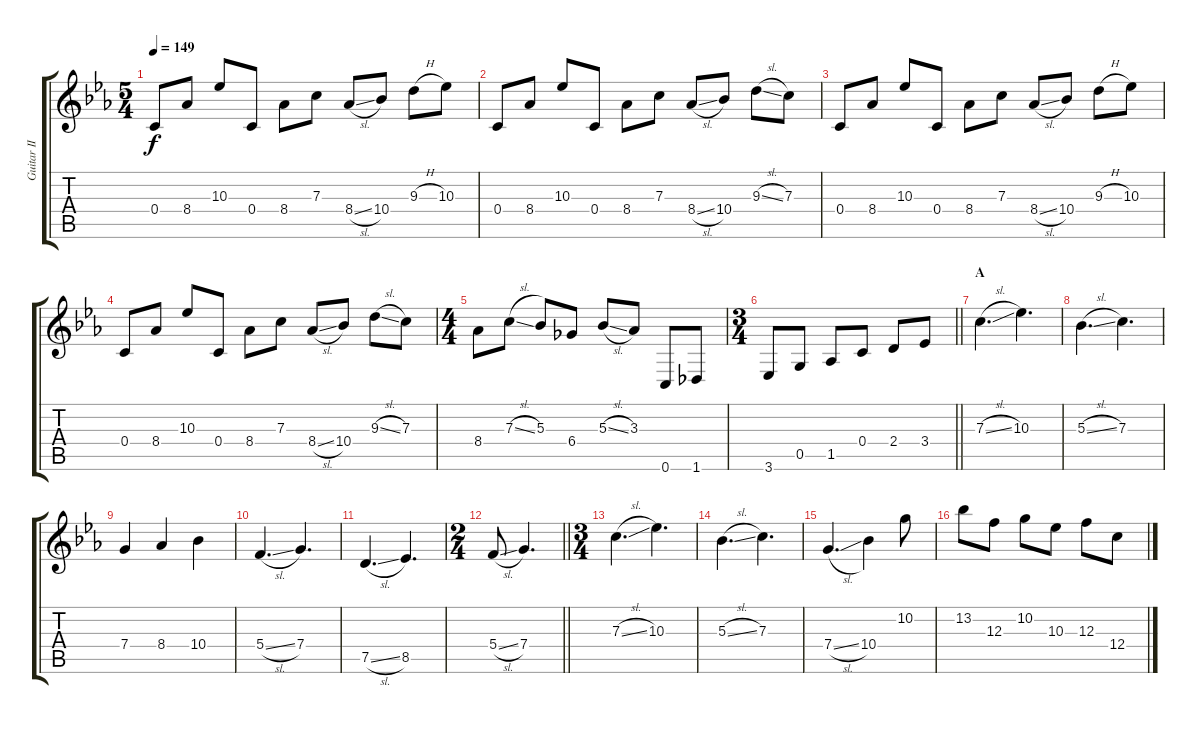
\track ("Guitar II" "Guitar II") {instrument overdrivenguitar}
\staff {score tabs}
\tuning (D4 A3 F3 C3 G2 C2) {hide}
\ts (5 4)
\tempo 149
\clef g2
\ks cminor
0.4.8{dy f} 8.4.8 10.3.8 0.4.8 8.4.8 7.3.8 8.4{sl}.8 10.4.8 9.3{h}.8 10.3.8 |
0.4.8 8.4.8 10.3.8 0.4.8 8.4.8 7.3.8 8.4{sl}.8 10.4.8 9.3{sl}.8 7.3.8 |
0.4.8 8.4.8 10.3.8 0.4.8 8.4.8 7.3.8 8.4{sl}.8 10.4.8 9.3{h}.8 10.3.8 |
0.4.8 8.4.8 10.3.8 0.4.8 8.4.8 7.3.8 8.4{sl}.8 10.4.8 9.3{sl}.8 7.3.8 |
\ts (4 4)
8.4.8 7.3{sl}.8 5.3.8 6.4.8 5.3{sl}.8 3.3.8 0.6.8 1.6.8 |
\ts (3 4)
\barLineRight lightlight
3.6.8 0.5.8 1.5.8 0.4.8 2.4.8 3.4.8 |
\section ("" "A")
7.3{sl}.4{d} 10.3.4{d} |
5.3{sl}.4{d} 7.3.4{d} |
7.4.4 8.4.4 10.4.4 |
5.4{sl}.4{d} 7.4.4{d} |
7.5{sl}.4{d} 8.5.4{d} |
\ts (2 4)
\barLineRight lightlight
5.4{sl}.8 7.4.4{d} |
\ts (3 4)
7.3{sl}.4{d} 10.3.4{d} |
5.3{sl}.4{d} 7.3.4{d} |
7.4{sl}.4{d} 10.4.4 10.2.8 |
13.2.8 12.3.8 10.2.8 10.3.8 12.3.8 12.4.8
